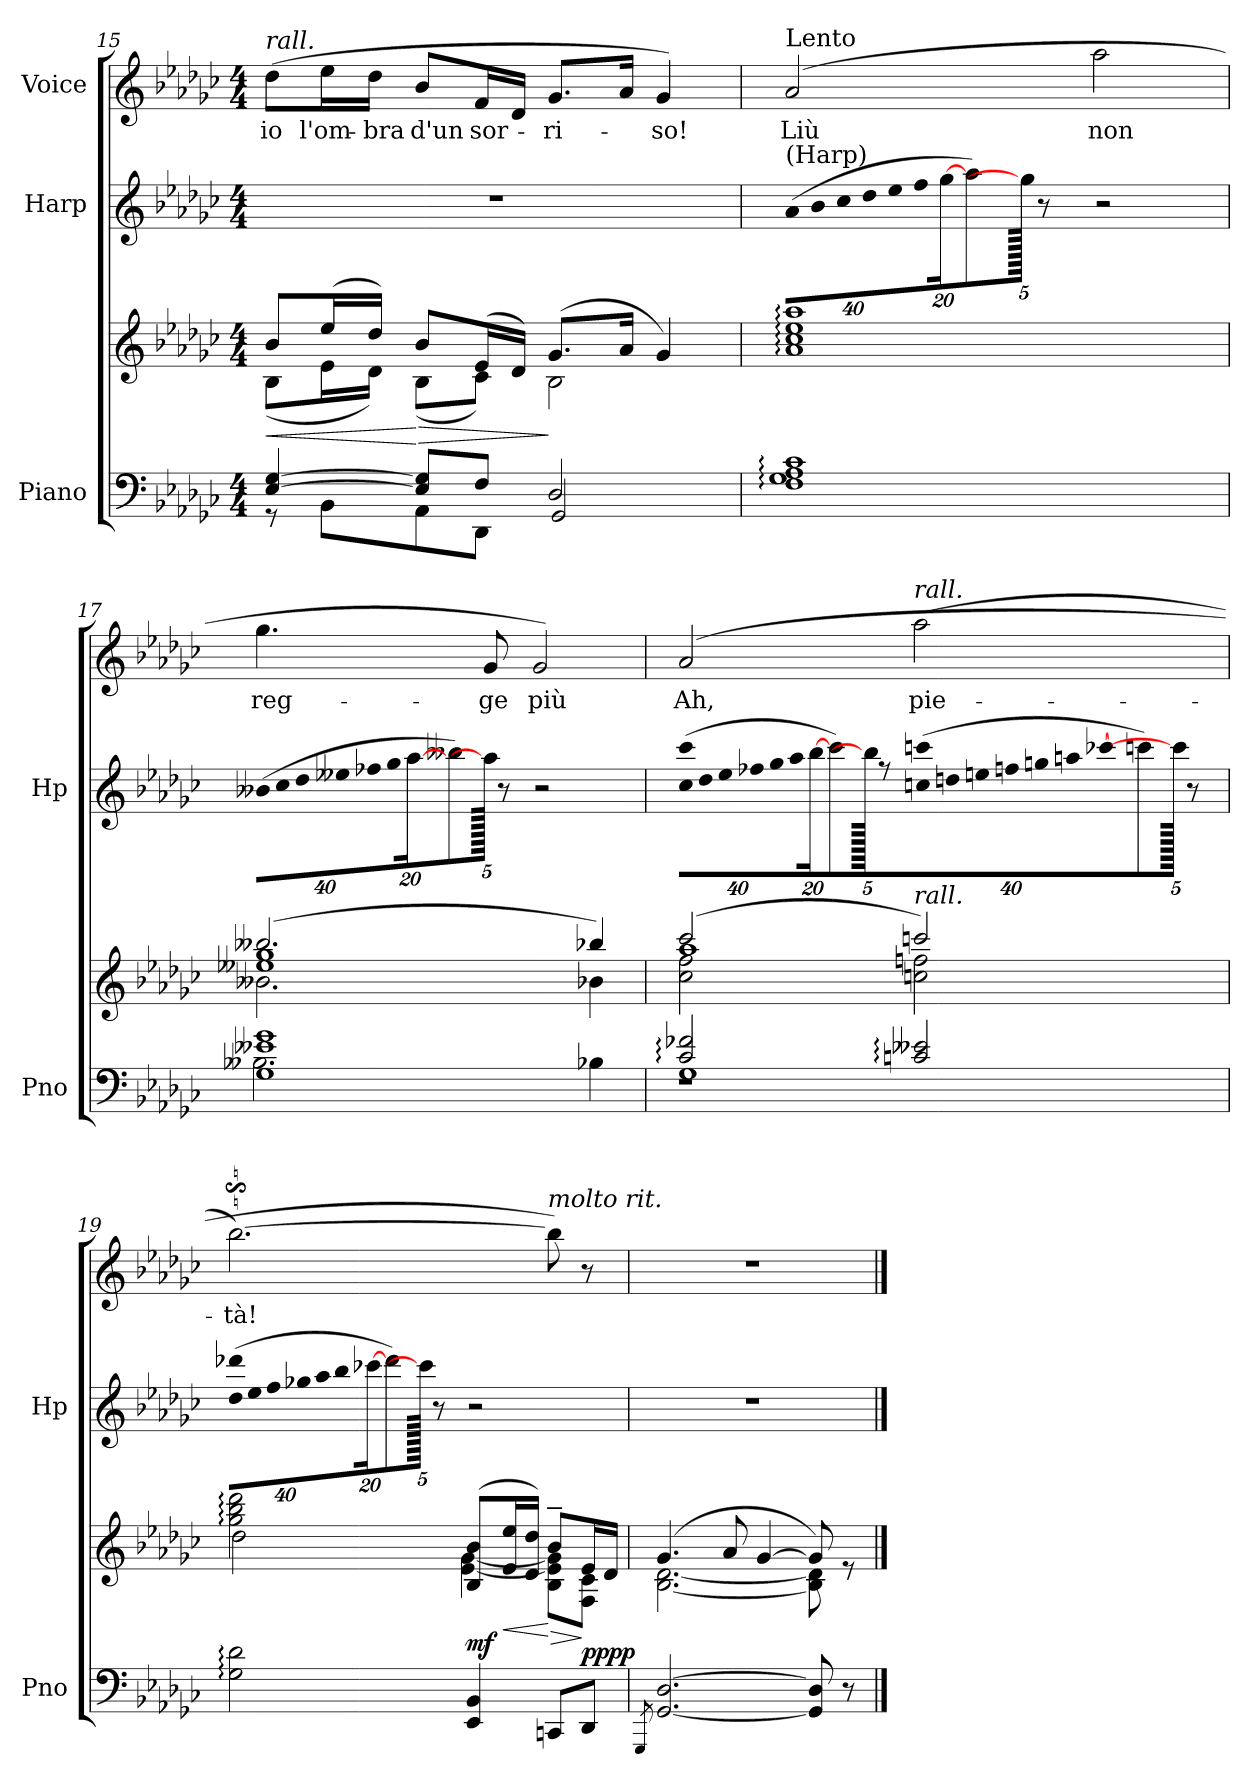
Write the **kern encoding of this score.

**kern	**kern	**dynam	**kern	**kern	**text
*part3	*part3	*part3	*part2	*part1	*part1
*staff4	*staff3	*staff3/4	*staff2	*staff1	*staff1
*I"Piano	*	*	*I"Harp	*I"Voice	*
*I'Pno	*	*	*I'Hp	*	*
*clefF4	*clefG2	*	*clefG2	*clefG2	*
*k[b-e-a-d-g-c-]	*k[b-e-a-d-g-c-]	*	*k[b-e-a-d-g-c-]	*k[b-e-a-d-g-c-]	*
*M4/4	*M4/4	*	*M4/4	*M4/4	*
*MM37	*MM37	*	*MM37	*MM37	*
=15	=15	=15	=15	=15	=15
*^	*	*	*	*	*
!	!	!	!	!	!LO:TX:a:i:t=rall.	!
!	!	!LO:TX:a:i:t=rall.	!	!	!	!
!	!	!	!LO:HP:b	!	!	!
*	*	*^	*	*	*	*
[4E-/ [4G-/	8r	8b-/L	(8B-\L	<	1r	(8dd-\L	io
.	8BB-\L	(16ee-/L	16e-\L	.	.	16ee-\L	l'om-
.	.	16dd-/JJ)	16d-\JJ)	.	.	16dd-\JJ	bra
!	!	!	!	!LO:HP:n=1:b	!	!	!
8E-/] 8G-/]L	8AA-\	8b-/L	(8B-\L	[ >	.	8b-/L	d'un
8F/J	8DD-\J	(16e-/L	8c-\J)	.	.	16f/L	sor-
.	.	16d-/JJ)	.	.	.	16d-/JJ	.
2D-/	2GG-/	(8.g-/L	2B-\	]	.	8.g-/L	-ri-
.	.	16a-/Jk	.	.	.	16a-/Jk	.
.	.	4g-/)	.	.	.	4g-/)	-so!
*v	*v	*	*	*	*	*	*
*	*v	*v	*	*	*	*
!!LO:LB:g=z
=16	=16	=16	=16	=16	=16
*	*	*	*Xbrackettup	*	*
!	!	!	!	!LO:TX:a:t=Lento	!
!	!	!	!LO:TX:a:t=(Harp)	!	!
!	!	!	!LO:N:vis=16	!	!
1F: 1G-: 1A-: 1c-:	1a-: 1cc-: 1ee-: 1aa-:	.	(640%23a-\LL	(2a-/	Liù
!	!	!	!LO:N:vis=16	!	!
.	.	.	640%23b-\	.	.
!	!	!	!LO:N:vis=16	!	!
.	.	.	640%23cc-\	.	.
!	!	!	!LO:N:vis=16	!	!
.	.	.	640%23dd-\	.	.
!	!	!	!LO:N:vis=16	!	!
.	.	.	640%23ee-\	.	.
!	!	!	!LO:N:vis=16	!	!
.	.	.	640%23ff\	.	.
.	.	.	[320%11gg-\JJ	.	.
.	.	.	8aa-\)	.	.
.	.	.	640gg-\JJ]	.	.
.	.	.	8r	.	.
.	.	.	.	2aa-\	non
.	.	.	2r	.	.
640ryy	640ryy	.	.	640ryy	.
=17	=17	=17	=17	=17	=17
*^	*^	*	*	*	*
*	*	*	*^	*	*	*	*
!	!	!	!	!	!	!LO:N:vis=16	!	!
1G- 1e--X 1g-	2.B--X\	(2.bb--X/	1ee--X 1gg-	2.b--X\	.	(640%23b--X\LL	4.gg-\	reg-
!	!	!	!	!	!	!LO:N:vis=16	!	!
.	.	.	.	.	.	640%23cc-\	.	.
!	!	!	!	!	!	!LO:N:vis=16	!	!
.	.	.	.	.	.	640%23dd-\	.	.
!	!	!	!	!	!	!LO:N:vis=16	!	!
.	.	.	.	.	.	640%23ee--X\	.	.
!	!	!	!	!	!	!LO:N:vis=16	!	!
.	.	.	.	.	.	640%23ff-X\	.	.
!	!	!	!	!	!	!LO:N:vis=16	!	!
.	.	.	.	.	.	640%23gg-\	.	.
.	.	.	.	.	.	[320%11aa-\JJ	.	.
.	.	.	.	.	.	8bb--X\)	.	.
.	.	.	.	.	.	640aa-\JJ]	8g-/	ge
.	.	.	.	.	.	8r	.	.
.	.	.	.	.	.	.	2g-/)	più
.	.	.	.	.	.	2r	.	.
.	4B-X\	4bb-X/)	.	4b-X\	.	.	.	.
640ryy	640ryy	640ryy	640ryy	640ryy	.	.	640ryy	.
!!LO:LB:g=z
=18	=18	=18	=18	=18	=18	=18	=18	=18
*	*^	*	*	*	*	*	*	*
!	!	!	!	!	!	!	!LO:N:vis=16	!	!
2c-/: 2f-X/:	1r	1G-	(2ccc-/	1aa-:	2cc-\: 2ff\:	.	(640%23cc-\ 640%23ccc-\LL	(2a-/	Ah,
!	!	!	!	!	!	!	!LO:N:vis=16	!	!
.	.	.	.	.	.	.	640%23dd-\	.	.
!	!	!	!	!	!	!	!LO:N:vis=16	!	!
.	.	.	.	.	.	.	640%23ee-\	.	.
!	!	!	!	!	!	!	!LO:N:vis=16	!	!
.	.	.	.	.	.	.	640%23ff-X\	.	.
!	!	!	!	!	!	!	!LO:N:vis=16	!	!
.	.	.	.	.	.	.	640%23gg-\	.	.
!	!	!	!	!	!	!	!LO:N:vis=16	!	!
.	.	.	.	.	.	.	640%23aa-\	.	.
.	.	.	.	.	.	.	[320%11bb-\JJ	.	.
.	.	.	.	.	.	.	8ccc-\)	.	.
.	.	.	.	.	.	.	640bb-\JJ]	.	.
.	.	.	.	.	.	.	8r	.	.
*	*	*	*	*	*	*	*	*MM34	*
!	!	!	!	!	!	!	!	!LO:TX:a:i:t=rall.	!
!	!	!	!LO:TX:a:i:t=rall.	!	!	!	!	!	!
2cn/: 2e--X/:	.	.	2cccn/)	.	2ccn\: 2ffn\:	.	.	(2aa-\	pie-
!	!	!	!	!	!	!	!LO:N:vis=16	!	!
.	.	.	.	.	.	.	(640%23ccn\ 640%23cccn\LL	.	.
!	!	!	!	!	!	!	!LO:N:vis=16	!	!
.	.	.	.	.	.	.	640%23ddn\	.	.
!	!	!	!	!	!	!	!LO:N:vis=16	!	!
.	.	.	.	.	.	.	640%23een\	.	.
!	!	!	!	!	!	!	!LO:N:vis=16	!	!
.	.	.	.	.	.	.	640%23ffn\	.	.
!	!	!	!	!	!	!	!LO:N:vis=16	!	!
.	.	.	.	.	.	.	640%23ggn\	.	.
!	!	!	!	!	!	!	!LO:N:vis=16	!	!
.	.	.	.	.	.	.	640%23aan\	.	.
.	.	.	.	.	.	.	[320%11ccc-X\JJ	.	.
.	.	.	.	.	.	.	8cccn\)	.	.
.	.	.	.	.	.	.	640ccc-\JJ]	.	.
.	.	.	.	.	.	.	8r	.	.
320ryy	320ryy	320ryy	320ryy	320ryy	320ryy	.	.	320ryy	.
=19	=19	=19	=19	=19	=19	=19	=19	=19	=19
!	!	!	!	!	!	!	!LO:N:vis=16	!	!
*v	*v	*v	*	*	*	*	*	*	*
*	*	*v	*v	*	*	*	*
2G-\: 2d-\:	2gg-\: 2bb-\: 2ddd-\:	2dd-\	.	(640%23dd-i\ 640%23ddd-X\LL	[2.bb-s$sS\)	tà!
!	!	!	!	!LO:N:vis=16	!	!
.	.	.	.	640%23ee-\	.	.
!	!	!	!	!LO:N:vis=16	!	!
.	.	.	.	640%23ff\	.	.
!	!	!	!	!LO:N:vis=16	!	!
.	.	.	.	640%23gg-X\	.	.
!	!	!	!	!LO:N:vis=16	!	!
.	.	.	.	640%23aa-\	.	.
!	!	!	!	!LO:N:vis=16	!	!
.	.	.	.	640%23bb-\	.	.
.	.	.	.	[320%11ccc-X\JJ	.	.
.	.	.	.	8ddd-\)	.	.
.	.	.	.	640ccc-\JJ]	.	.
.	.	.	.	8r	.	.
!	!	!	!LO:DY:a=2	!	!	!
4EE-/ 4BB-/	(8B-/ 8b-/L	[4e-\ [4g-\	mf	.	.	.
.	.	.	.	2r	.	.
!	!	!	!LO:HP:b	!	!	!
.	16e-/ 16ee-/L	.	<	.	.	.
.	16d-/ 16dd-/JJ)	.	.	.	.	.
!	!	!	!	!	!LO:TX:a:i:t=molto rit.	!
!	!	!	!LO:HP:n=1:b	!	!	!
8CCn/L	8b-~/L	8B-\ 8e-\] 8g-\]L	[ >	.	8bb-\])	.
!	!	!	!LO:DY:n=1:b=2	!	!	!
!	!	!	!LO:DY:n=2:a=2	!	!	!
8DD-/J	16e-/L	8F\ 8c-\J	] pp pp	.	8r	.
.	16d-/JJ	.	.	.	.	.
640ryy	640ryy	640ryy	.	.	640ryy	.
=20	=20	=20	=20	=20	=20	=20
8qGGG-/	.	.	.	.	.	.
[2.GG-/ [2.D-/	(4.g-/	[2.B-\ [2.d-\	.	1r	1r	.
.	8a-/	.	.	.	.	.
.	[4g-/	.	.	.	.	.
8GG-/] 8D-/]	8g-/])	8B-\] 8d-\]	.	.	.	.
8r	8re	8ryy	.	.	.	.
*	*v	*v	*	*	*	*
==	==	==	==	==	==
*-	*-	*-	*-	*-	*-
